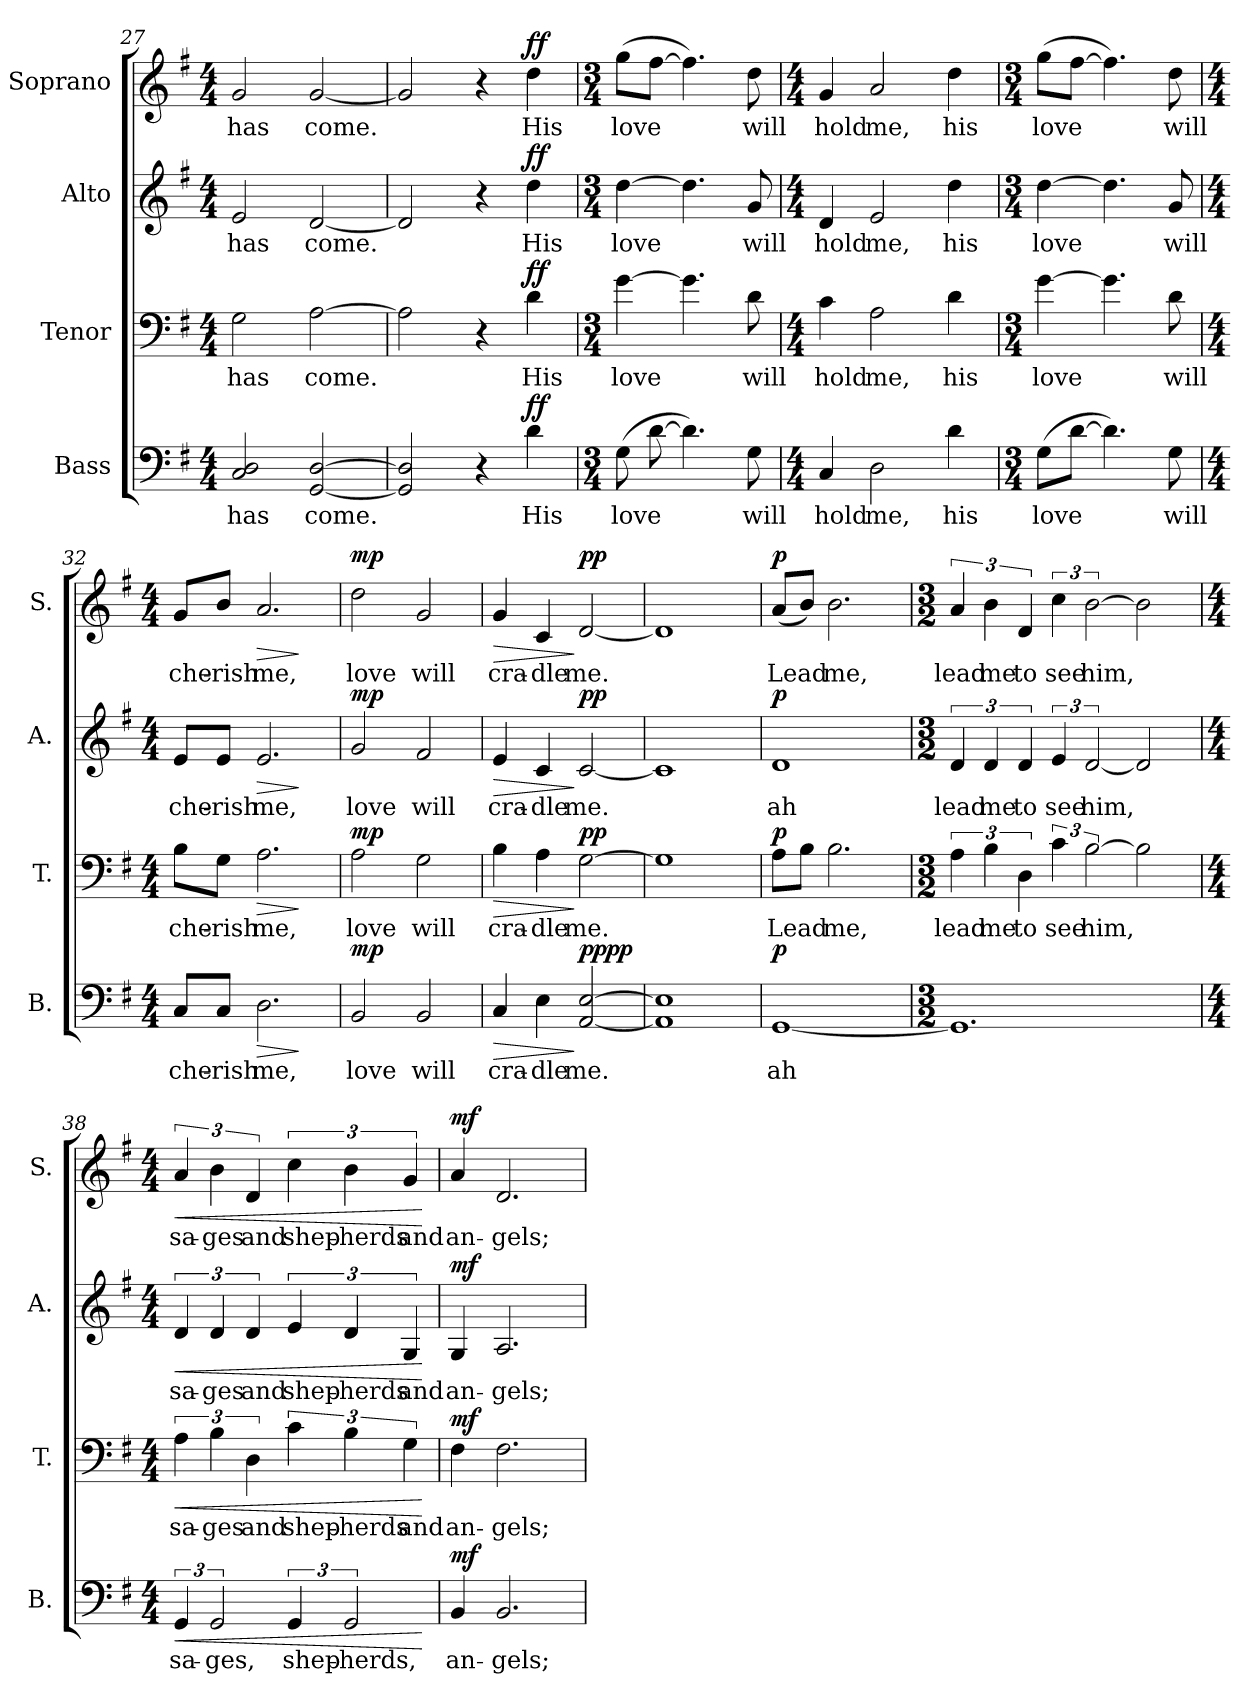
**kern	**text	**dynam	**kern	**text	**dynam	**kern	**text	**dynam	**kern	**text	**dynam
*part4	*part4	*part4	*part3	*part3	*part3	*part2	*part2	*part2	*part1	*part1	*part1
*staff4	*staff4	*staff4	*staff3	*staff3	*staff3	*staff2	*staff2	*staff2	*staff1	*staff1	*staff1
*I"Bass	*	*	*I"Tenor	*	*	*I"Alto	*	*	*I"Soprano	*	*
*I'B.	*	*	*I'T.	*	*	*I'A.	*	*	*I'S.	*	*
*clefF4	*	*	*clefF4	*	*	*clefG2	*	*	*clefG2	*	*
*k[f#]	*	*	*k[f#]	*	*	*k[f#]	*	*	*k[f#]	*	*
*M4/4	*	*	*M4/4	*	*	*M4/4	*	*	*M4/4	*	*
=27	=27	=27	=27	=27	=27	=27	=27	=27	=27	=27	=27
!	!LO:LY:b	!	!	!LO:LY:b	!	!	!LO:LY:b	!	!	!LO:LY:b	!
2C/ 2D/	has	.	2G\	has	.	2e/	has	.	2g/	has	.
!	!LO:LY:b	!	!	!LO:LY:b	!	!	!LO:LY:b	!	!	!LO:LY:b	!
[2GG/ [2D/	come.	.	[2A\	come.	.	[2d/	come.	.	[2g/	come.	.
=28	=28	=28	=28	=28	=28	=28	=28	=28	=28	=28	=28
2GG/] 2D/]	.	.	2A\]	.	.	2d/]	.	.	2g/]	.	.
4r	.	.	4r	.	.	4r	.	.	4r	.	.
!	!LO:LY:b	!LO:DY:b	!	!LO:LY:b	!LO:DY:b	!	!LO:LY:b	!LO:DY:b	!	!LO:LY:b	!LO:DY:b
4d\	His	ff	4d\	His	ff	4dd\	His	ff	4dd\	His	ff
=29	=29	=29	=29	=29	=29	=29	=29	=29	=29	=29	=29
*M3/4	*	*	*M3/4	*	*	*M3/4	*	*	*M3/4	*	*
!	!LO:LY:b	!	!	!LO:LY:b	!	!	!LO:LY:b	!	!	!LO:LY:b	!
(<8G\	love	.	[4g\	love	.	[4dd\	love	.	(>8gg\L	love	.
[8d\	.	.	.	.	.	.	.	.	[8ff#\J	.	.
4.d\])	.	.	4.g\]	.	.	4.dd\]	.	.	4.ff#\])	.	.
!	!LO:LY:b	!	!	!LO:LY:b	!	!	!LO:LY:b	!	!	!LO:LY:b	!
8G\	will	.	8d\	will	.	8g/	will	.	8dd\	will	.
=30	=30	=30	=30	=30	=30	=30	=30	=30	=30	=30	=30
*M4/4	*	*	*M4/4	*	*	*M4/4	*	*	*M4/4	*	*
!	!LO:LY:b	!	!	!LO:LY:b	!	!	!LO:LY:b	!	!	!LO:LY:b	!
4C/	hold	.	4c\	hold	.	4d/	hold	.	4g/	hold	.
!	!LO:LY:b	!	!	!LO:LY:b	!	!	!LO:LY:b	!	!	!LO:LY:b	!
2D\	me,	.	2A\	me,	.	2e/	me,	.	2a/	me,	.
!	!LO:LY:b	!	!	!LO:LY:b	!	!	!LO:LY:b	!	!	!LO:LY:b	!
4d\	his	.	4d\	his	.	4dd\	his	.	4dd\	his	.
!!LO:PB:g=z
=31	=31	=31	=31	=31	=31	=31	=31	=31	=31	=31	=31
*M3/4	*	*	*M3/4	*	*	*M3/4	*	*	*M3/4	*	*
!	!LO:LY:b	!	!	!LO:LY:b	!	!	!LO:LY:b	!	!	!LO:LY:b	!
(<8G\L	love	.	[4g\	love	.	[4dd\	love	.	(>8gg\L	love	.
[8d\J	.	.	.	.	.	.	.	.	[8ff#\J	.	.
4.d\])	.	.	4.g\]	.	.	4.dd\]	.	.	4.ff#\])	.	.
!	!LO:LY:b	!	!	!LO:LY:b	!	!	!LO:LY:b	!	!	!LO:LY:b	!
8G\	will	.	8d\	will	.	8g/	will	.	8dd\	will	.
=32	=32	=32	=32	=32	=32	=32	=32	=32	=32	=32	=32
*M4/4	*	*	*M4/4	*	*	*M4/4	*	*	*M4/4	*	*
!	!LO:LY:b	!	!	!LO:LY:b	!	!	!LO:LY:b	!	!	!LO:LY:b	!
8C/L	che-	.	8B\L	che-	.	8e/L	che-	.	8g/L	che-	.
!	!LO:LY:b	!	!	!LO:LY:b	!	!	!LO:LY:b	!	!	!LO:LY:b	!
8C/J	-rish	.	8G\J	-rish	.	8e/J	-rish	.	8b/J	-rish	.
!	!LO:LY:b	!LO:HP:b	!	!LO:LY:b	!LO:HP:b	!	!LO:LY:b	!LO:HP:b	!	!LO:LY:b	!LO:HP:b
2.D\	me,	>	2.A\	me,	>	2.e/	me,	>	2.a/	me,	>
.	.	]	.	.	]	.	.	]	.	.	]
=33	=33	=33	=33	=33	=33	=33	=33	=33	=33	=33	=33
!	!LO:LY:b	!LO:DY:b	!	!LO:LY:b	!LO:DY:b	!	!LO:LY:b	!LO:DY:b	!	!LO:LY:b	!LO:DY:b
2BB/	love	mp	2A\	love	mp	2g/	love	mp	2dd\	love	mp
!	!LO:LY:b	!	!	!LO:LY:b	!	!	!LO:LY:b	!	!	!LO:LY:b	!
2BB/	will	.	2G\	will	.	2f#/	will	.	2g/	will	.
=34	=34	=34	=34	=34	=34	=34	=34	=34	=34	=34	=34
!	!LO:LY:b	!LO:HP:b	!	!LO:LY:b	!LO:HP:b	!	!LO:LY:b	!LO:HP:b	!	!LO:LY:b	!LO:HP:b
4C/	cra-	>	4B\	cra-	>	4e/	cra-	>	4g/	cra-	>
!	!LO:LY:b	!	!	!LO:LY:b	!	!	!LO:LY:b	!	!	!LO:LY:b	!
4E\	-dle	.	4A\	-dle	.	4c/	-dle	.	4c/	-dle	.
!	!LO:LY:b	!LO:DY:n=1:b	!	!LO:LY:b	!	!	!LO:LY:b	!	!	!LO:LY:b	!
!	!	!LO:DY:n=2:b	!	!	!LO:DY:n=1:b	!	!	!LO:DY:n=1:b	!	!	!LO:DY:n=1:b
[2AA/ [2E/	me.	] pp pp	[2G\	me.	] pp	[2c/	me.	] pp	[2d/	me.	] pp
=35	=35	=35	=35	=35	=35	=35	=35	=35	=35	=35	=35
1AA] 1E]	.	.	1G]	.	.	1c]	.	.	1d]	.	.
!!LO:LB:g=z
=36	=36	=36	=36	=36	=36	=36	=36	=36	=36	=36	=36
!	!LO:LY:b	!LO:DY:b	!	!LO:LY:b	!LO:DY:b	!	!LO:LY:b	!LO:DY:b	!	!LO:LY:b	!LO:DY:b
[1GG	ah	p	8A\L	Lead	p	1d	ah	p	(<8a/L	Lead	p
.	.	.	8B\J	.	.	.	.	.	8b/J)	.	.
!	!	!	!	!LO:LY:b	!	!	!	!	!	!LO:LY:b	!
.	.	.	2.B\	me,	.	.	.	.	2.b\	me,	.
=37	=37	=37	=37	=37	=37	=37	=37	=37	=37	=37	=37
*M3/2	*	*	*M3/2	*	*	*M3/2	*	*	*M3/2	*	*
!	!	!	!	!LO:LY:b	!	!	!LO:LY:b	!	!	!LO:LY:b	!
1.GG]	.	.	6A\	lead	.	6d/	lead	.	6a/	lead	.
!	!	!	!	!LO:LY:b	!	!	!LO:LY:b	!	!	!LO:LY:b	!
.	.	.	6B\	me	.	6d/	me	.	6b\	me	.
!	!	!	!	!LO:LY:b	!	!	!LO:LY:b	!	!	!LO:LY:b	!
.	.	.	6D\	to	.	6d/	to	.	6d/	to	.
!	!	!	!	!LO:LY:b	!	!	!LO:LY:b	!	!	!LO:LY:b	!
.	.	.	6c\	see	.	6e/	see	.	6cc\	see	.
!	!	!	!	!LO:LY:b	!	!	!LO:LY:b	!	!	!LO:LY:b	!
.	.	.	[3B\	him,	.	[3d/	him,	.	[3b\	him,	.
.	.	.	2B\]	.	.	2d/]	.	.	2b\]	.	.
=38	=38	=38	=38	=38	=38	=38	=38	=38	=38	=38	=38
*M4/4	*	*	*M4/4	*	*	*M4/4	*	*	*M4/4	*	*
!	!LO:LY:b	!LO:HP:b	!	!LO:LY:b	!LO:HP:b	!	!LO:LY:b	!LO:HP:b	!	!LO:LY:b	!LO:HP:b
6GG/	sa-	<	6A\	sa-	<	6d/	sa-	<	6a/	sa-	<
!	!LO:LY:b	!	!	!LO:LY:b	!	!	!LO:LY:b	!	!	!LO:LY:b	!
3GG/	-ges,	.	6B\	-ges	.	6d/	-ges	.	6b\	-ges	.
!	!	!	!	!LO:LY:b	!	!	!LO:LY:b	!	!	!LO:LY:b	!
.	.	.	6D\	and	.	6d/	and	.	6d/	and	.
!	!LO:LY:b	!	!	!LO:LY:b	!	!	!LO:LY:b	!	!	!LO:LY:b	!
6GG/	shep-	.	6c\	shep-	.	6e/	shep-	.	6cc\	shep-	.
!	!LO:LY:b	!	!	!LO:LY:b	!	!	!LO:LY:b	!	!	!LO:LY:b	!
3GG/	-herds,	.	6B\	-herds	.	6d/	-herds	.	6b\	-herds	.
!	!	!	!	!LO:LY:b	!	!	!LO:LY:b	!	!	!LO:LY:b	!
.	.	.	6G\	and	.	6G/	and	.	6g/	and	.
.	.	[	.	.	[	.	.	[	.	.	[
=39	=39	=39	=39	=39	=39	=39	=39	=39	=39	=39	=39
!	!LO:LY:b	!LO:DY:b	!	!LO:LY:b	!LO:DY:b	!	!LO:LY:b	!LO:DY:b	!	!LO:LY:b	!LO:DY:b
4BB/	an-	mf	4F#\	an-	mf	4G/	an-	mf	4a/	an-	mf
!	!LO:LY:b	!	!	!LO:LY:b	!	!	!LO:LY:b	!	!	!LO:LY:b	!
2.BB/	-gels;	.	2.F#\	-gels;	.	2.A/	-gels;	.	2.d/	-gels;	.
=	=	=	=	=	=	=	=	=	=	=	=
*-	*-	*-	*-	*-	*-	*-	*-	*-	*-	*-	*-
